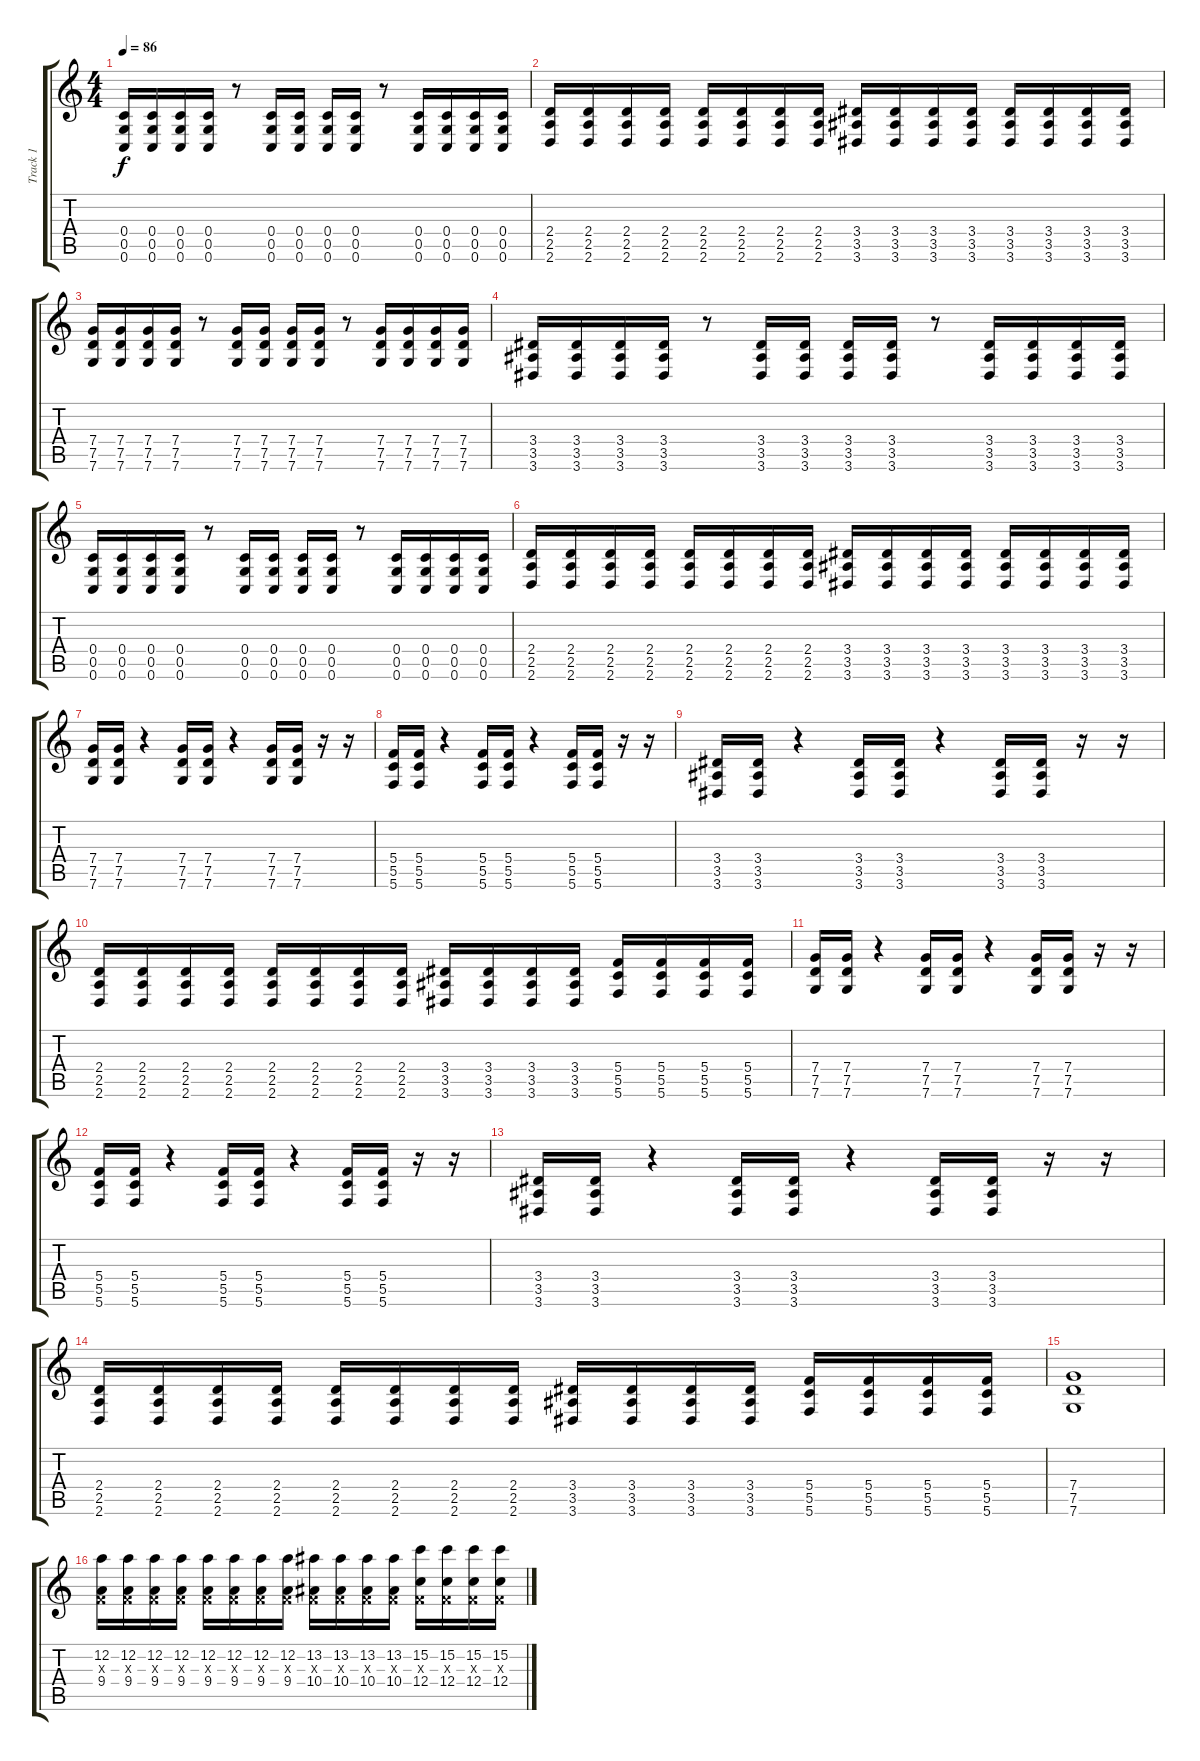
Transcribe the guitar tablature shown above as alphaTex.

\track ("Track 1" "Track 1") {instrument distortionguitar}
\staff {score tabs}
\tuning (D4 A3 F3 C3 G2 C2) {hide}
\ts (4 4)
\tempo 86
\clef g2
\ks c
(0.4 0.5 0.6).16{dy f} (0.4 0.5 0.6).16 (0.4 0.5 0.6).16 (0.4 0.5 0.6).16 r.8 (0.4 0.5 0.6).16 (0.4 0.5 0.6).16 (0.4 0.5 0.6).16 (0.4 0.5 0.6).16 r.8 (0.4 0.5 0.6).16 (0.4 0.5 0.6).16 (0.4 0.5 0.6).16 (0.4 0.5 0.6).16 |
(2.4 2.5 2.6).16 (2.4 2.5 2.6).16 (2.4 2.5 2.6).16 (2.4 2.5 2.6).16 (2.4 2.5 2.6).16 (2.4 2.5 2.6).16 (2.4 2.5 2.6).16 (2.4 2.5 2.6).16 (3.4 3.5 3.6).16 (3.4 3.5 3.6).16 (3.4 3.5 3.6).16 (3.4 3.5 3.6).16 (3.4 3.5 3.6).16 (3.4 3.5 3.6).16 (3.4 3.5 3.6).16 (3.4 3.5 3.6).16 |
(7.4 7.5 7.6).16 (7.4 7.5 7.6).16 (7.4 7.5 7.6).16 (7.4 7.5 7.6).16 r.8 (7.4 7.5 7.6).16 (7.4 7.5 7.6).16 (7.4 7.5 7.6).16 (7.4 7.5 7.6).16 r.8 (7.4 7.5 7.6).16 (7.4 7.5 7.6).16 (7.4 7.5 7.6).16 (7.4 7.5 7.6).16 |
(3.4 3.5 3.6).16 (3.4 3.5 3.6).16 (3.4 3.5 3.6).16 (3.4 3.5 3.6).16 r.8 (3.4 3.5 3.6).16 (3.4 3.5 3.6).16 (3.4 3.5 3.6).16 (3.4 3.5 3.6).16 r.8 (3.4 3.5 3.6).16 (3.4 3.5 3.6).16 (3.4 3.5 3.6).16 (3.4 3.5 3.6).16 |
(0.4 0.5 0.6).16 (0.4 0.5 0.6).16 (0.4 0.5 0.6).16 (0.4 0.5 0.6).16 r.8 (0.4 0.5 0.6).16 (0.4 0.5 0.6).16 (0.4 0.5 0.6).16 (0.4 0.5 0.6).16 r.8 (0.4 0.5 0.6).16 (0.4 0.5 0.6).16 (0.4 0.5 0.6).16 (0.4 0.5 0.6).16 |
(2.4 2.5 2.6).16 (2.4 2.5 2.6).16 (2.4 2.5 2.6).16 (2.4 2.5 2.6).16 (2.4 2.5 2.6).16 (2.4 2.5 2.6).16 (2.4 2.5 2.6).16 (2.4 2.5 2.6).16 (3.4 3.5 3.6).16 (3.4 3.5 3.6).16 (3.4 3.5 3.6).16 (3.4 3.5 3.6).16 (3.4 3.5 3.6).16 (3.4 3.5 3.6).16 (3.4 3.5 3.6).16 (3.4 3.5 3.6).16 |
(7.4 7.5 7.6).16 (7.4 7.5 7.6).16 r.4 (7.4 7.5 7.6).16 (7.4 7.5 7.6).16 r.4 (7.4 7.5 7.6).16 (7.4 7.5 7.6).16 r.16 r.16 |
(5.4 5.5 5.6).16 (5.4 5.5 5.6).16 r.4 (5.4 5.5 5.6).16 (5.4 5.5 5.6).16 r.4 (5.4 5.5 5.6).16 (5.4 5.5 5.6).16 r.16 r.16 |
(3.4 3.5 3.6).16 (3.4 3.5 3.6).16 r.4 (3.4 3.5 3.6).16 (3.4 3.5 3.6).16 r.4 (3.4 3.5 3.6).16 (3.4 3.5 3.6).16 r.16 r.16 |
(2.4 2.5 2.6).16 (2.4 2.5 2.6).16 (2.4 2.5 2.6).16 (2.4 2.5 2.6).16 (2.4 2.5 2.6).16 (2.4 2.5 2.6).16 (2.4 2.5 2.6).16 (2.4 2.5 2.6).16 (3.4 3.5 3.6).16 (3.4 3.5 3.6).16 (3.4 3.5 3.6).16 (3.4 3.5 3.6).16 (5.4 5.5 5.6).16 (5.4 5.5 5.6).16 (5.4 5.5 5.6).16 (5.4 5.5 5.6).16 |
(7.4 7.5 7.6).16 (7.4 7.5 7.6).16 r.4 (7.4 7.5 7.6).16 (7.4 7.5 7.6).16 r.4 (7.4 7.5 7.6).16 (7.4 7.5 7.6).16 r.16 r.16 |
(5.4 5.5 5.6).16 (5.4 5.5 5.6).16 r.4 (5.4 5.5 5.6).16 (5.4 5.5 5.6).16 r.4 (5.4 5.5 5.6).16 (5.4 5.5 5.6).16 r.16 r.16 |
(3.4 3.5 3.6).16 (3.4 3.5 3.6).16 r.4 (3.4 3.5 3.6).16 (3.4 3.5 3.6).16 r.4 (3.4 3.5 3.6).16 (3.4 3.5 3.6).16 r.16 r.16 |
(2.4 2.5 2.6).16 (2.4 2.5 2.6).16 (2.4 2.5 2.6).16 (2.4 2.5 2.6).16 (2.4 2.5 2.6).16 (2.4 2.5 2.6).16 (2.4 2.5 2.6).16 (2.4 2.5 2.6).16 (3.4 3.5 3.6).16 (3.4 3.5 3.6).16 (3.4 3.5 3.6).16 (3.4 3.5 3.6).16 (5.4 5.5 5.6).16 (5.4 5.5 5.6).16 (5.4 5.5 5.6).16 (5.4 5.5 5.6).16 |
(7.4 7.5 7.6).1 |
(12.2 0.3{x} 9.4).16 (12.2 0.3{x} 9.4).16 (12.2 0.3{x} 9.4).16 (12.2 0.3{x} 9.4).16 (12.2 0.3{x} 9.4).16 (12.2 0.3{x} 9.4).16 (12.2 0.3{x} 9.4).16 (12.2 0.3{x} 9.4).16 (13.2 0.3{x} 10.4).16 (13.2 0.3{x} 10.4).16 (13.2 0.3{x} 10.4).16 (13.2 0.3{x} 10.4).16 (15.2 0.3{x} 12.4).16 (15.2 0.3{x} 12.4).16 (15.2 0.3{x} 12.4).16 (15.2 0.3{x} 12.4).16
